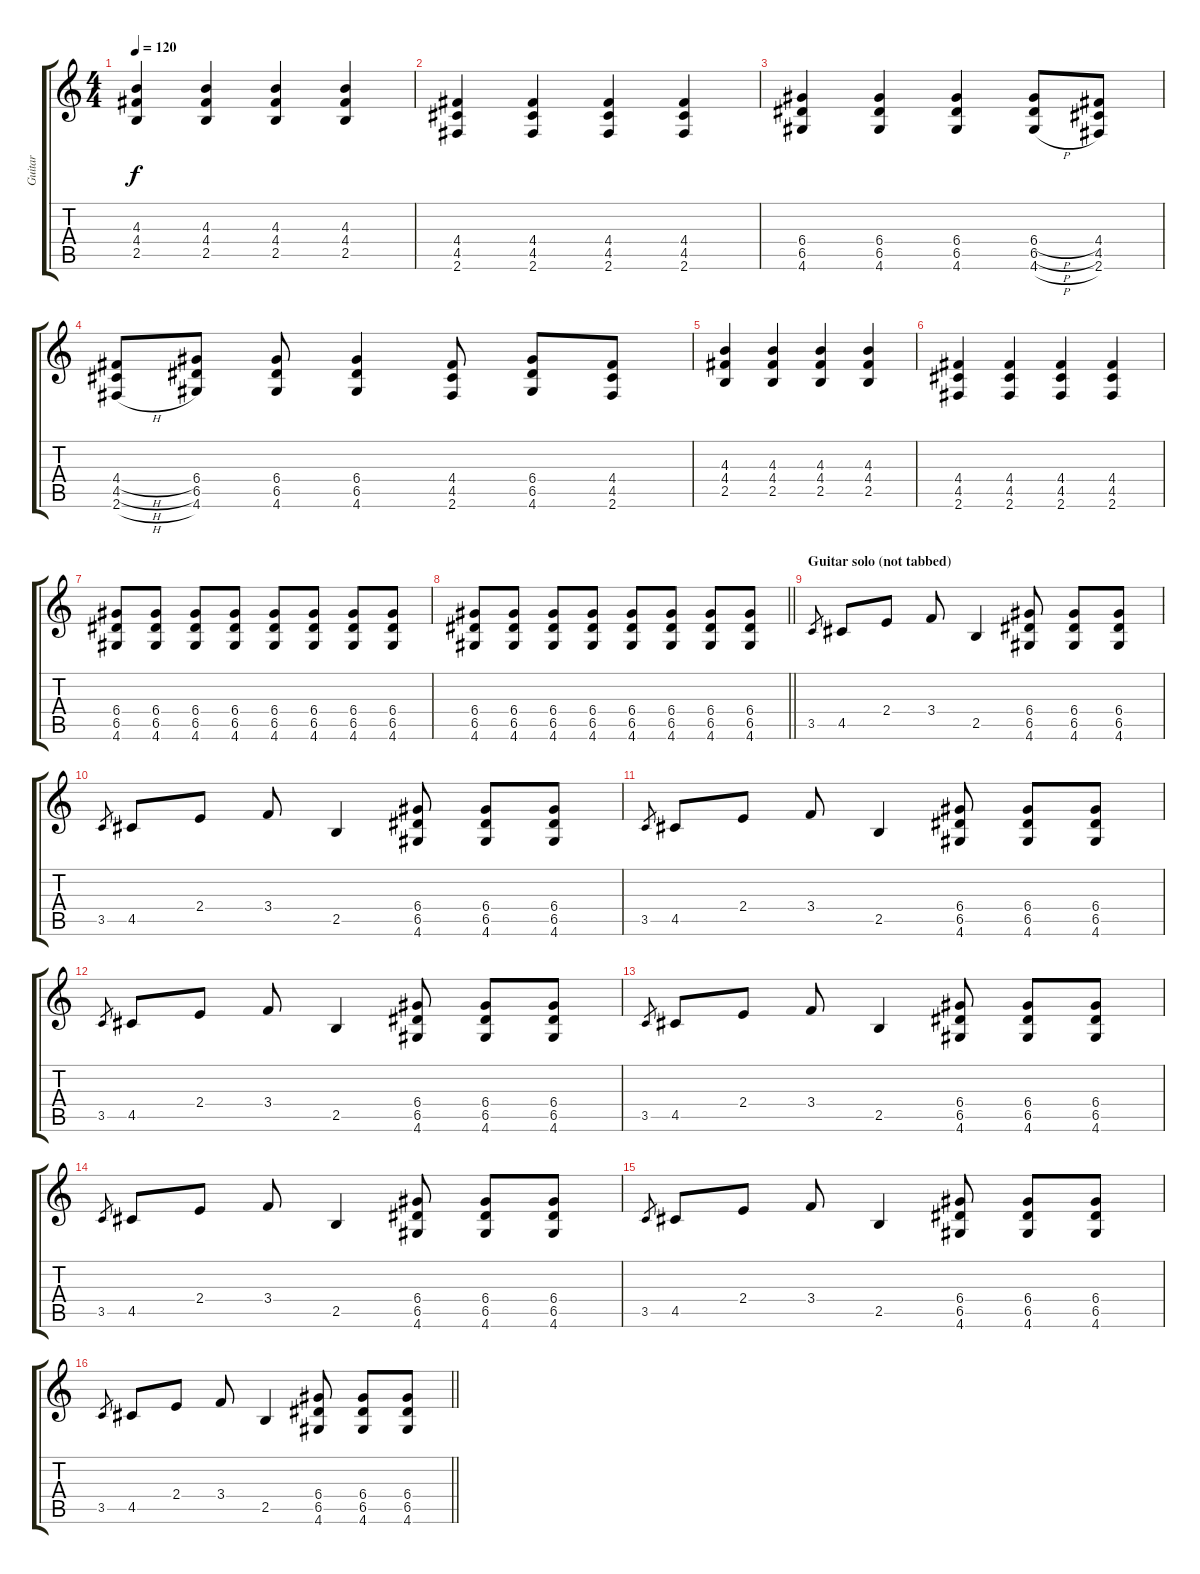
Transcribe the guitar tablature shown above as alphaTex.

\track ("Guitar" "Guitar") {instrument distortionguitar}
\staff {score tabs}
\tuning (E4 B3 G3 D3 A2 E2) {hide}
\ts (4 4)
\tempo 120
\clef g2
\ks c
(4.3 4.4 2.5).4{dy f} (4.3 4.4 2.5).4 (4.3 4.4 2.5).4 (4.3 4.4 2.5).4 |
(4.4 4.5 2.6).4 (4.4 4.5 2.6).4 (4.4 4.5 2.6).4 (4.4 4.5 2.6).4 |
(6.4 6.5 4.6).4 (6.4 6.5 4.6).4 (6.4 6.5 4.6).4 (6.4{h} 6.5{h} 4.6{h}).8 (4.4 4.5 2.6).8 |
(4.4{h} 4.5{h} 2.6{h}).8 (6.4 6.5 4.6).8 (6.4 6.5 4.6).8 (6.4 6.5 4.6).4 (4.4 4.5 2.6).8 (6.4 6.5 4.6).8 (4.4 4.5 2.6).8 |
(4.3 4.4 2.5).4 (4.3 4.4 2.5).4 (4.3 4.4 2.5).4 (4.3 4.4 2.5).4 |
(4.4 4.5 2.6).4 (4.4 4.5 2.6).4 (4.4 4.5 2.6).4 (4.4 4.5 2.6).4 |
(6.4 6.5 4.6).8 (6.4 6.5 4.6).8 (6.4 6.5 4.6).8 (6.4 6.5 4.6).8 (6.4 6.5 4.6).8 (6.4 6.5 4.6).8 (6.4 6.5 4.6).8 (6.4 6.5 4.6).8 |
\barLineRight lightlight
(6.4 6.5 4.6).8 (6.4 6.5 4.6).8 (6.4 6.5 4.6).8 (6.4 6.5 4.6).8 (6.4 6.5 4.6).8 (6.4 6.5 4.6).8 (6.4 6.5 4.6).8 (6.4 6.5 4.6).8 |
\section ("" "Guitar solo (not tabbed)")
3.5.8{gr} 4.5.8 2.4.8 3.4.8 2.5.4 (6.4 6.5 4.6).8 (6.4 6.5 4.6).8 (6.4 6.5 4.6).8 |
3.5.8{gr} 4.5.8 2.4.8 3.4.8 2.5.4 (6.4 6.5 4.6).8 (6.4 6.5 4.6).8 (6.4 6.5 4.6).8 |
3.5.8{gr} 4.5.8 2.4.8 3.4.8 2.5.4 (6.4 6.5 4.6).8 (6.4 6.5 4.6).8 (6.4 6.5 4.6).8 |
3.5.8{gr} 4.5.8 2.4.8 3.4.8 2.5.4 (6.4 6.5 4.6).8 (6.4 6.5 4.6).8 (6.4 6.5 4.6).8 |
3.5.8{gr} 4.5.8 2.4.8 3.4.8 2.5.4 (6.4 6.5 4.6).8 (6.4 6.5 4.6).8 (6.4 6.5 4.6).8 |
3.5.8{gr} 4.5.8 2.4.8 3.4.8 2.5.4 (6.4 6.5 4.6).8 (6.4 6.5 4.6).8 (6.4 6.5 4.6).8 |
3.5.8{gr} 4.5.8 2.4.8 3.4.8 2.5.4 (6.4 6.5 4.6).8 (6.4 6.5 4.6).8 (6.4 6.5 4.6).8 |
\barLineRight lightlight
3.5.8{gr} 4.5.8 2.4.8 3.4.8 2.5.4 (6.4 6.5 4.6).8 (6.4 6.5 4.6).8 (6.4 6.5 4.6).8
